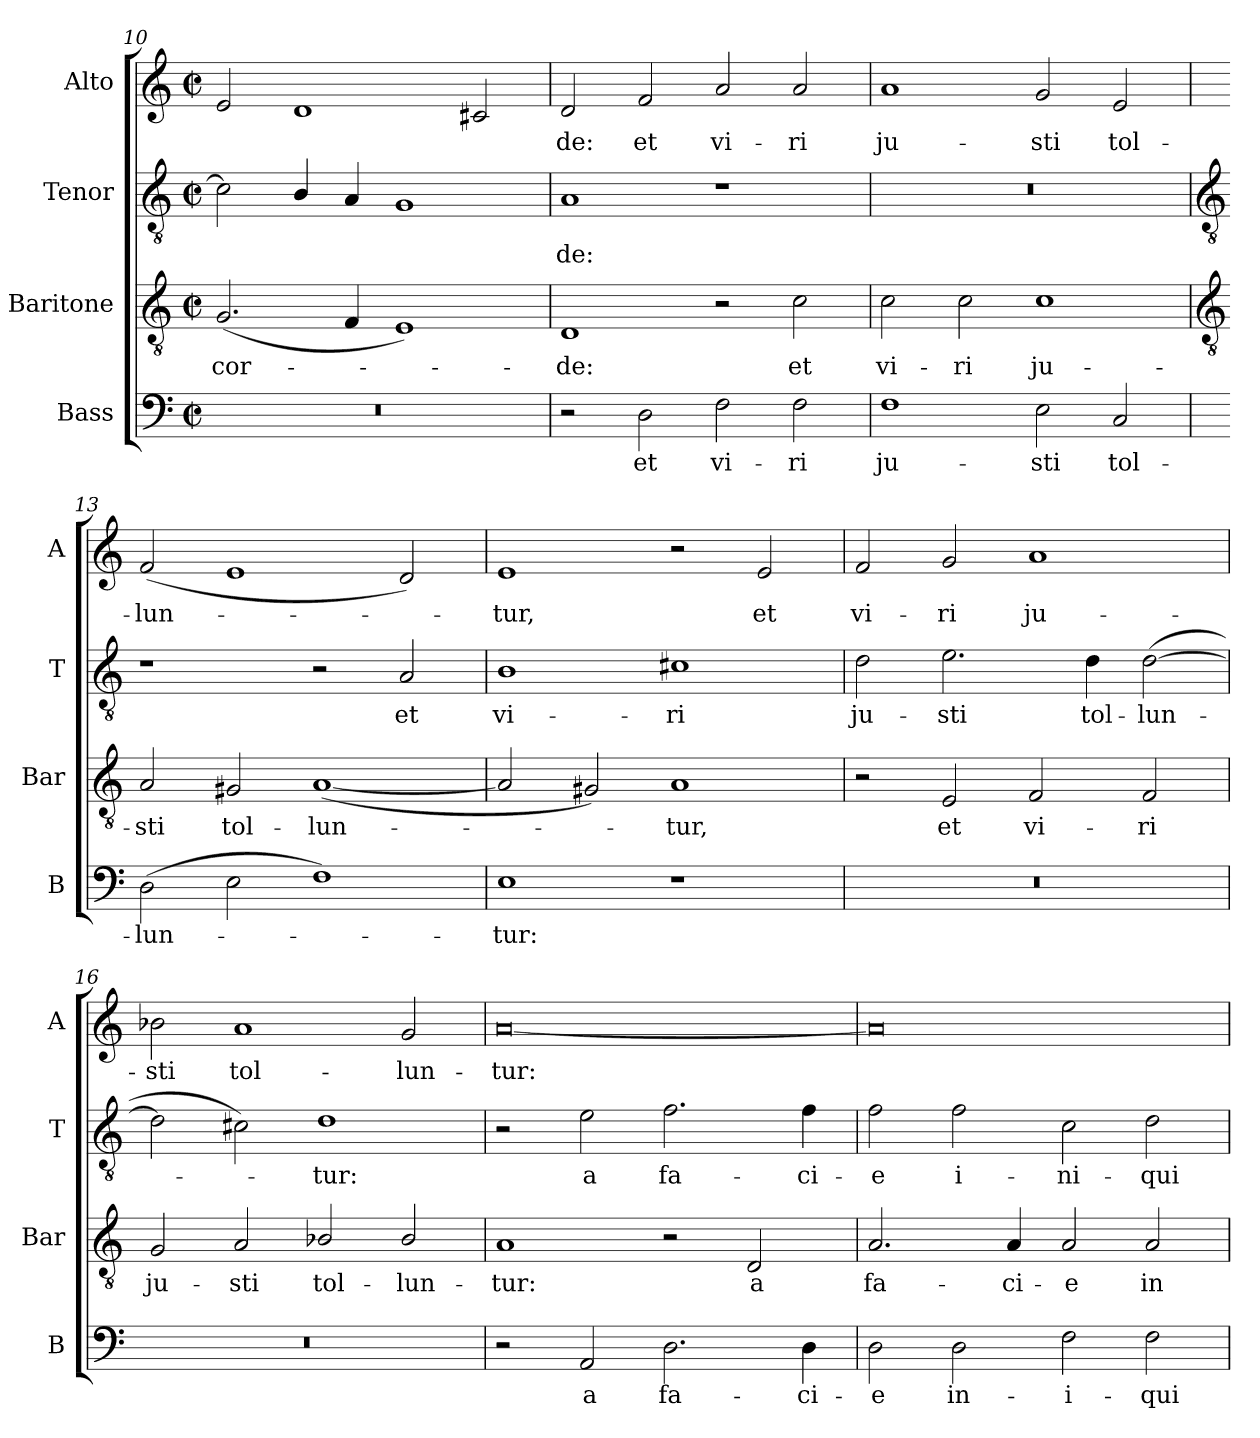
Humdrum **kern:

**kern	**text	**kern	**text	**kern	**text	**kern	**text
*part4	*part4	*part3	*part3	*part2	*part2	*part1	*part1
*staff4	*staff4	*staff3	*staff3	*staff2	*staff2	*staff1	*staff1
*I"Bass	*	*I"Baritone	*	*I"Tenor	*	*I"Alto	*
*I'B	*	*I'Bar	*	*I'T	*	*I'A	*
*clefF4	*	*clefGv2	*	*clefGv2	*	*clefG2	*
*k[]	*	*k[]	*	*k[]	*	*k[]	*
*C:	*	*C:	*	*C:	*	*C:	*
*M4/2	*	*M4/2	*	*M4/2	*	*M4/2	*
*met(c|)	*	*met(c|)	*	*met(c|)	*	*met(c|)	*
=10	=10	=10	=10	=10	=10	=10	=10
!	!	!	!LO:LY:b	!	!	!	!
0r	.	(<2.G	cor-	2c]	.	2e	.
.	.	.	.	4B/	.	1d	.
.	.	4F/	.	4A	.	.	.
.	.	1E)	.	1G	.	.	.
.	.	.	.	.	.	2c#X	.
=11	=11	=11	=11	=11	=11	=11	=11
!	!	!	!LO:LY:b	!	!LO:LY:b	!	!LO:LY:b
2r	.	1D	de:	1A	de:	2d	de:
!	!LO:LY:b	!	!	!	!	!	!LO:LY:b
2D	et	.	.	.	.	2f	et
!	!LO:LY:b	!	!	!	!	!	!LO:LY:b
2F	vi-	2r	.	1r	.	2a	vi-
!	!LO:LY:b	!	!LO:LY:b	!	!	!	!LO:LY:b
2F	-ri	2c	et	.	.	2a	-ri
=12	=12	=12	=12	=12	=12	=12	=12
!	!LO:LY:b	!	!LO:LY:b	!	!	!	!LO:LY:b
1F	ju-	2c	vi-	0r	.	1a	ju-
!	!	!	!LO:LY:b	!	!	!	!
.	.	2c	-ri	.	.	.	.
!	!LO:LY:b	!	!LO:LY:b	!	!	!	!LO:LY:b
2E	-sti	1c	ju-	.	.	2g	-sti
!	!LO:LY:b	!	!	!	!	!	!LO:LY:b
2C	tol-	.	.	.	.	2e	tol-
!!LO:LB:g=z
=13	=13	=13	=13	=13	=13	=13	=13
*	*	*clefGv2	*	*clefGv2	*	*	*
!	!LO:LY:b	!	!LO:LY:b	!	!	!	!LO:LY:b
(>2D	-lun-	2A	-sti	1r	.	(<2f/	-lun-
!	!	!	!LO:LY:b	!	!	!	!
2E	.	2G#X	tol-	.	.	1e	.
!	!	!	!LO:LY:b	!	!	!	!
1F)	.	(<[1A	-lun-	2r	.	.	.
!	!	!	!	!	!LO:LY:b	!	!
.	.	.	.	2A	et	2d)	.
=14	=14	=14	=14	=14	=14	=14	=14
!	!LO:LY:b	!	!	!	!LO:LY:b	!	!LO:LY:b
1E	tur:	2A]	.	1B	vi-	1e	tur,
.	.	2G#X)	.	.	.	.	.
!	!	!	!LO:LY:b	!	!LO:LY:b	!	!
1r	.	1A	tur,	1c#X	-ri	2r	.
!	!	!	!	!	!	!	!LO:LY:b
.	.	.	.	.	.	2e	et
=15	=15	=15	=15	=15	=15	=15	=15
!	!	!	!	!	!LO:LY:b	!	!LO:LY:b
0r	.	2r	.	2d	ju-	2f	vi-
!	!	!	!LO:LY:b	!	!LO:LY:b	!	!LO:LY:b
.	.	2E	et	2.e	-sti	2g	-ri
!	!	!	!LO:LY:b	!	!	!	!LO:LY:b
.	.	2F	vi-	.	.	1a	ju-
!	!	!	!	!	!LO:LY:b	!	!
.	.	.	.	4d	tol-	.	.
!	!	!	!LO:LY:b	!	!LO:LY:b	!	!
.	.	2F	-ri	(>[2d	-lun-	.	.
=16	=16	=16	=16	=16	=16	=16	=16
!	!	!	!LO:LY:b	!	!	!	!LO:LY:b
0r	.	2G	ju-	2d]	.	2b-X	-sti
!	!	!	!LO:LY:b	!	!	!	!LO:LY:b
.	.	2A	-sti	2c#X)	.	1a	tol-
!	!	!	!LO:LY:b	!	!LO:LY:b	!	!
.	.	2B-X/	tol-	1d	tur:	.	.
!	!	!	!LO:LY:b	!	!	!	!LO:LY:b
.	.	2B-/	-lun-	.	.	2g	-lun-
=17	=17	=17	=17	=17	=17	=17	=17
!	!	!	!LO:LY:b	!	!	!	!LO:LY:b
2r	.	1A	-tur:	2r	.	[0a	-tur:
!	!LO:LY:b	!	!	!	!LO:LY:b	!	!
2AA	a	.	.	2e	a	.	.
!	!LO:LY:b	!	!	!	!LO:LY:b	!	!
2.D	fa-	2r	.	2.f\	fa-	.	.
!	!	!	!LO:LY:b	!	!	!	!
.	.	2D	a	.	.	.	.
!	!LO:LY:b	!	!	!	!LO:LY:b	!	!
4D	-ci-	.	.	4f\	-ci-	.	.
=18	=18	=18	=18	=18	=18	=18	=18
!	!LO:LY:b	!	!LO:LY:b	!	!LO:LY:b	!	!
2D	-e	2.A	fa-	2f\	-e	0a]	.
!	!LO:LY:b	!	!	!	!LO:LY:b	!	!
2D	in-	.	.	2f\	i-	.	.
!	!	!	!LO:LY:b	!	!	!	!
.	.	4A	-ci-	.	.	.	.
!	!LO:LY:b	!	!LO:LY:b	!	!LO:LY:b	!	!
2F	-i-	2A	-e	2c	-ni-	.	.
!	!LO:LY:b	!	!LO:LY:b	!	!LO:LY:b	!	!
2F	-qui-	2A	in-	2d	-qui-	.	.
=	=	=	=	=	=	=	=
*-	*-	*-	*-	*-	*-	*-	*-
